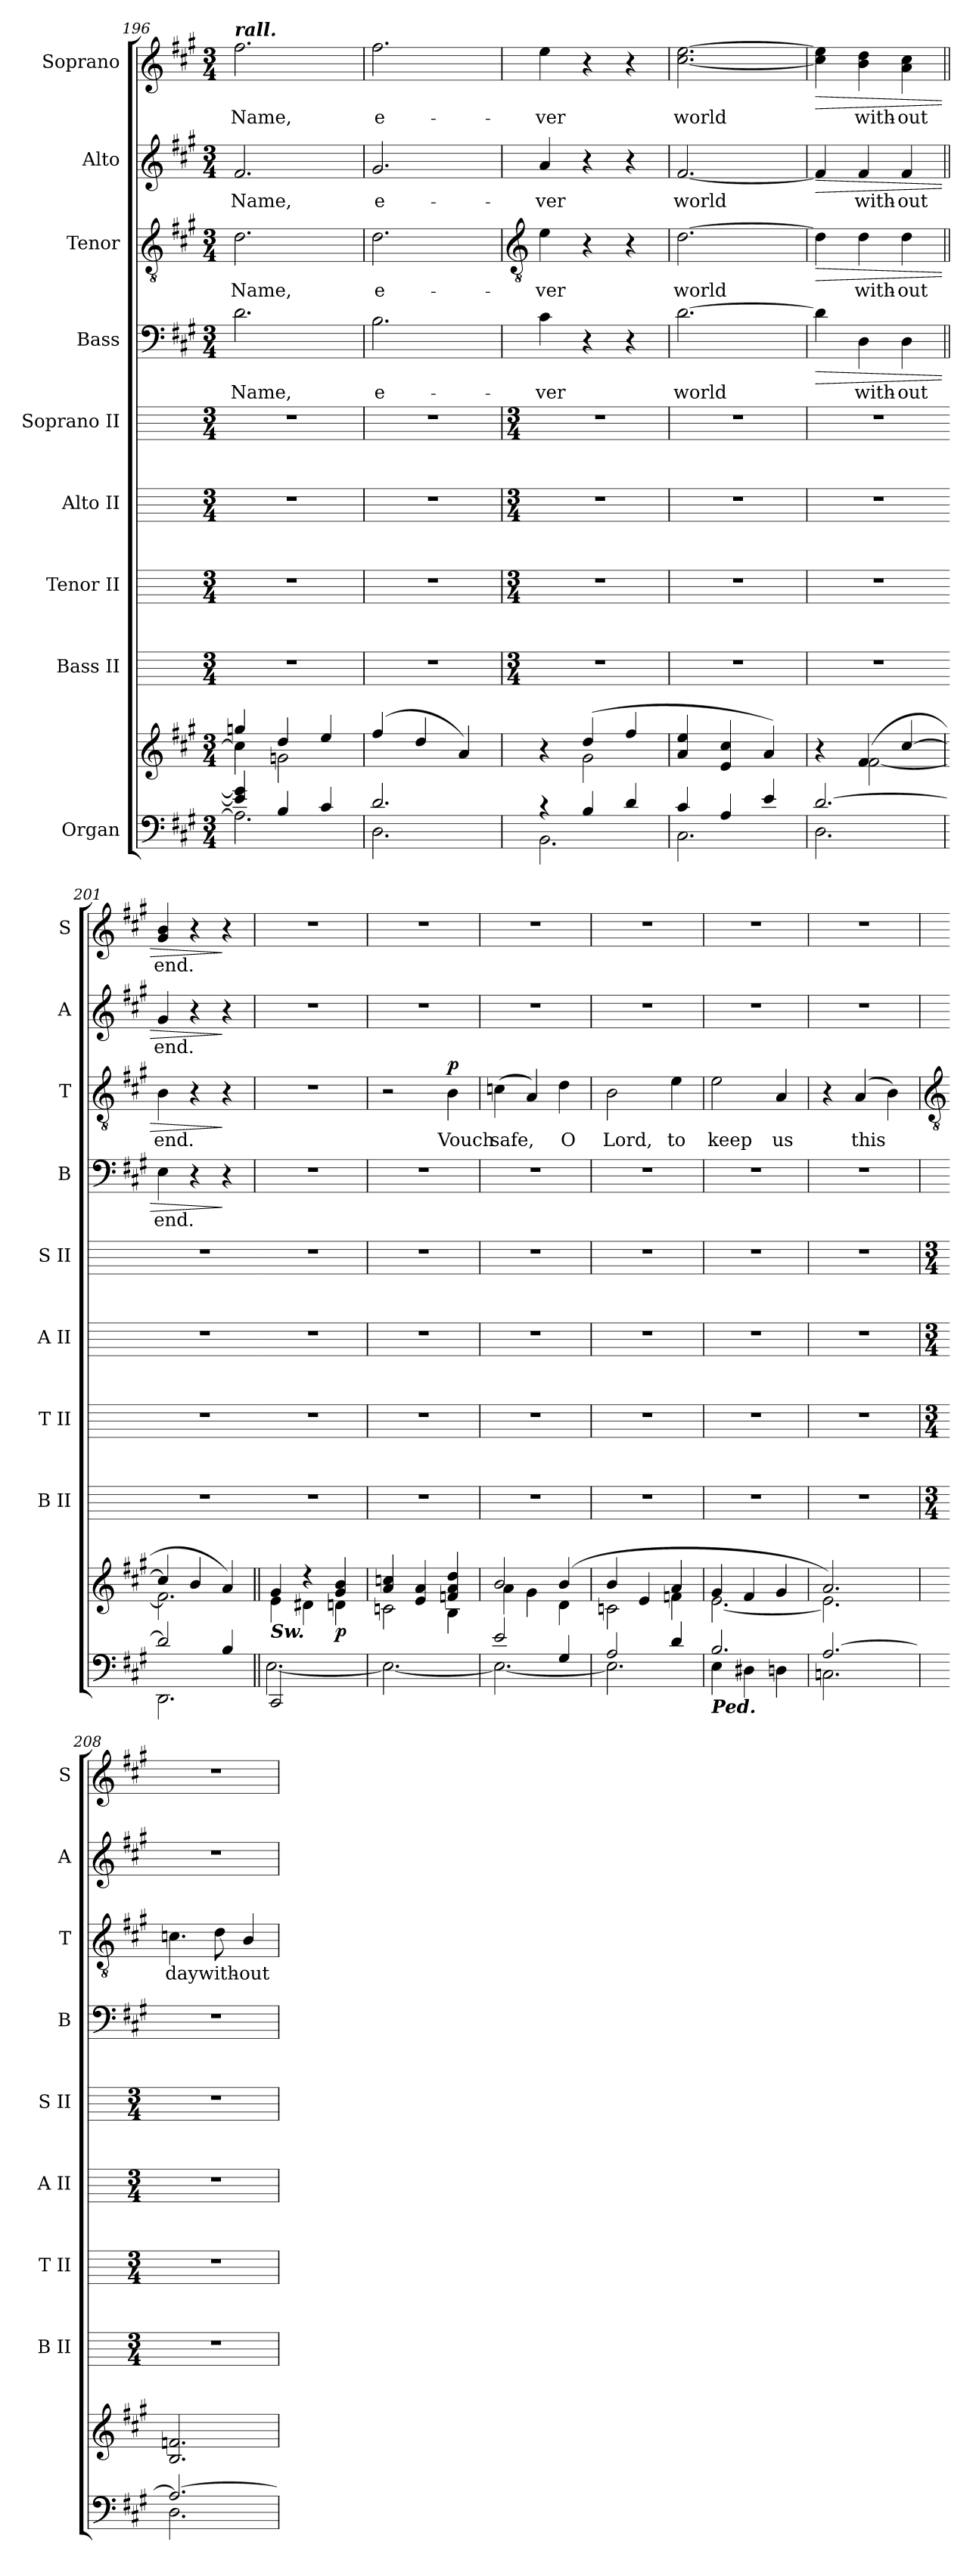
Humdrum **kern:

**kern	**kern	**dynam	**kern	**kern	**kern	**kern	**kern	**text	**dynam	**kern	**text	**dynam	**kern	**text	**dynam	**kern	**text	**dynam
*part9	*part9	*part9	*part8	*part7	*part6	*part5	*part4	*part4	*part4	*part3	*part3	*part3	*part2	*part2	*part2	*part1	*part1	*part1
*staff10	*staff9	*staff9/10	*staff8	*staff7	*staff6	*staff5	*staff4	*staff4	*staff4	*staff3	*staff3	*staff3	*staff2	*staff2	*staff2	*staff1	*staff1	*staff1
*I"Organ	*	*	*I"Bass II	*I"Tenor II	*I"Alto II	*I"Soprano II	*I"Bass	*	*	*I"Tenor	*	*	*I"Alto	*	*	*I"Soprano	*	*
*	*	*	*I'B II	*I'T II	*I'A II	*I'S II	*I'B	*	*	*I'T	*	*	*I'A	*	*	*I'S	*	*
*clefF4	*clefG2	*	*	*	*	*	*clefF4	*	*	*clefGv2	*	*	*clefG2	*	*	*clefG2	*	*
*k[f#c#g#]	*k[f#c#g#]	*	*	*	*	*	*k[f#c#g#]	*	*	*k[f#c#g#]	*	*	*k[f#c#g#]	*	*	*k[f#c#g#]	*	*
*A:	*A:	*	*	*	*	*	*A:	*	*	*A:	*	*	*A:	*	*	*A:	*	*
*M3/4	*M3/4	*	*M3/4	*M3/4	*M3/4	*M3/4	*M3/4	*	*	*M3/4	*	*	*M3/4	*	*	*M3/4	*	*
=196	=196	=196	=196	=196	=196	=196	=196	=196	=196	=196	=196	=196	=196	=196	=196	=196	=196	=196
*^	*^	*	*	*	*	*	*	*	*	*	*	*	*	*	*	*	*	*
!	!	!	!	!	!	!	!	!	!	!	!	!	!	!	!	!	!	!LO:TX:a:Bi:t=rall.	!	!
!	!	!	!	!	!	!	!	!	!	!LO:LY:b	!	!	!LO:LY:b	!	!	!LO:LY:b	!	!	!LO:LY:b	!
4e/] 4g/]	2.A\]	4ggn/	4cc#\]	.	2.r	2.r	2.r	2.r	2.d	Name,	.	2.d	Name,	.	2.f#	Name,	.	2.ff#	Name,	.
4B/	.	4dd/	2gn\	.	.	.	.	.	.	.	.	.	.	.	.	.	.	.	.	.
4c#/	.	4ee/	.	.	.	.	.	.	.	.	.	.	.	.	.	.	.	.	.	.
=197	=197	=197	=197	=197	=197	=197	=197	=197	=197	=197	=197	=197	=197	=197	=197	=197	=197	=197	=197	=197
!	!	!	!	!	!	!	!	!	!	!LO:LY:b	!	!	!LO:LY:b	!	!	!LO:LY:b	!	!	!LO:LY:b	!
2.d/	2.D\	(4ff#/	2.ryy	.	2.r	2.r	2.r	2.r	2.B	e-	.	2.d	e-	.	2.g#	e-	.	2.ff#	e-	.
.	.	4dd/	.	.	.	.	.	.	.	.	.	.	.	.	.	.	.	.	.	.
.	.	4a/)	.	.	.	.	.	.	.	.	.	.	.	.	.	.	.	.	.	.
!!LO:LB:g=z
=198	=198	=198	=198	=198	=198	=198	=198	=198	=198	=198	=198	=198	=198	=198	=198	=198	=198	=198	=198	=198
*	*	*	*	*	*	*	*	*	*	*	*	*clefGv2	*	*	*	*	*	*	*	*
*	*	*	*	*	*M3/4	*M3/4	*M3/4	*M3/4	*	*	*	*	*	*	*	*	*	*	*	*
!	!	!	!	!	!	!	!	!	!	!LO:LY:b	!	!	!LO:LY:b	!	!	!LO:LY:b	!	!	!LO:LY:b	!
4r	2.BB\	4r	4ryy	.	2.r	2.r	2.r	2.r	4c#	-ver	.	4e	-ver	.	4a	-ver	.	4ee	-ver	.
4B/	.	(>4dd/	2g#\	.	.	.	.	.	4r	.	.	4r	.	.	4r	.	.	4r	.	.
4d/	.	4ff#/	.	.	.	.	.	.	4r	.	.	4r	.	.	4r	.	.	4r	.	.
!!LO:LB:g=z
=199	=199	=199	=199	=199	=199	=199	=199	=199	=199	=199	=199	=199	=199	=199	=199	=199	=199	=199	=199	=199
!	!	!	!	!	!	!	!	!	!	!LO:LY:b	!	!	!LO:LY:b	!	!	!LO:LY:b	!	!	!LO:LY:b	!
4c#/	2.C#\	4a/ 4ee/	2.ryy	.	2.r	2.r	2.r	2.r	[2.d	world	.	[2.d	world	.	[2.f#	world	.	[2.cc# [2.ee	world	.
4A/	.	4e/ 4cc#/	.	.	.	.	.	.	.	.	.	.	.	.	.	.	.	.	.	.
4e/	.	4a/)	.	.	.	.	.	.	.	.	.	.	.	.	.	.	.	.	.	.
=200	=200	=200	=200	=200	=200	=200	=200	=200	=200	=200	=200	=200	=200	=200	=200	=200	=200	=200	=200	=200
!	!	!	!	!	!	!	!	!	!	!	!LO:HP:b	!	!	!LO:HP:b	!	!	!LO:HP:b	!	!	!LO:HP:b
[2.d/	2.D\	4r	4ryy	.	2.r	2.r	2.r	2.r	4d]	.	>	4d]	.	>	4f#]	.	>	4cc#] 4ee]	.	>
!	!	!	!	!	!	!	!	!	!	!LO:LY:b	!	!	!LO:LY:b	!	!	!LO:LY:b	!	!	!LO:LY:b	!
.	.	(>4f#/	[2f#\	.	.	.	.	.	4D	with-	.	4d	with-	.	4f#	with-	.	4b 4dd	with-	.
!	!	!	!	!	!	!	!	!	!	!LO:LY:b	!	!	!LO:LY:b	!	!	!LO:LY:b	!	!	!LO:LY:b	!
.	.	[4cc#/	.	.	.	.	.	.	4D	-out	.	4d	-out	.	4f#	-out	.	4a 4cc#	-out	.
=201	=201	=201	=201	=201||	=201||	=201||	=201||	=201||	=201||	=201||	=201||	=201||	=201||	=201||	=201||	=201||	=201||	=201||	=201||	=201||
!	!	!	!	!	!	!	!	!	!	!LO:LY:b	!	!	!LO:LY:b	!	!	!LO:LY:b	!	!	!LO:LY:b	!
2d/]	2.DD\	4cc#/]	2.f#\]	.	2.r	2.r	2.r	2.r	4E	end.	.	4B	end.	.	4g#	end.	.	4g# 4b	end.	.
.	.	4b/	.	.	.	.	.	.	4r	.	.	4r	.	.	4r	.	.	4r	.	.
4B/	.	4a/)	.	.	.	.	.	.	4r	.	]	4r	.	]	4r	.	]	4r	.	]
=202||	=202||	=202||	=202||	=202	=202	=202	=202	=202	=202	=202	=202	=202	=202	=202	=202	=202	=202	=202	=202	=202
!	!	!LO:TX:b:Bi:t=Sw.	!	!	!	!	!	!	!	!	!	!	!	!	!	!	!	!	!	!
!	!	!	!	!	!	!	!	!	!LO:N:vis=1	!	!	!LO:N:vis=1	!	!	!LO:N:vis=1	!	!	!LO:N:vis=1	!	!
2CC#/	[2.E\	4g#/	4e\	.	2.r	2.r	2.r	2.r	2.r	.	.	2.r	.	.	2.r	.	.	2.r	.	.
.	.	4r	4d#X\	.	.	.	.	.	.	.	.	.	.	.	.	.	.	.	.	.
!	!	!	!	!LO:DY:b	!	!	!	!	!	!	!	!	!	!	!	!	!	!	!	!
4ryy	.	4g#/ 4b/	4dn\	p	.	.	.	.	.	.	.	.	.	.	.	.	.	.	.	.
=203	=203	=203	=203	=203	=203	=203	=203	=203	=203	=203	=203	=203	=203	=203	=203	=203	=203	=203	=203	=203
!LO:N:vis=1	!	!	!	!	!	!	!	!	!LO:N:vis=1	!	!	!	!	!	!LO:N:vis=1	!	!	!LO:N:vis=1	!	!
2.ryy	2.E\_	4a/ 4ccn/	2cn\	.	2.r	2.r	2.r	2.r	2.r	.	.	2r	.	.	2.r	.	.	2.r	.	.
.	.	4e/ 4a/	.	.	.	.	.	.	.	.	.	.	.	.	.	.	.	.	.	.
!	!	!	!	!	!	!	!	!	!	!	!	!	!LO:LY:b	!LO:DY:b	!	!	!	!	!	!
.	.	4fn/ 4a/ 4dd/	4B\	.	.	.	.	.	.	.	.	4B	Vouch-	p	.	.	.	.	.	.
=204	=204	=204	=204	=204	=204	=204	=204	=204	=204	=204	=204	=204	=204	=204	=204	=204	=204	=204	=204	=204
!	!	!	!	!	!	!	!	!	!LO:N:vis=1	!	!	!	!LO:LY:b	!	!LO:N:vis=1	!	!	!LO:N:vis=1	!	!
2e/	2.E\_	2b/	4a\	.	2.r	2.r	2.r	2.r	2.r	.	.	(<4cn	-safe,	.	2.r	.	.	2.r	.	.
.	.	.	4g#\	.	.	.	.	.	.	.	.	4A)	.	.	.	.	.	.	.	.
!	!	!	!	!	!	!	!	!	!	!	!	!	!LO:LY:b	!	!	!	!	!	!	!
4G#/	.	(>4b/	4d\	.	.	.	.	.	.	.	.	4d	O	.	.	.	.	.	.	.
=205	=205	=205	=205	=205	=205	=205	=205	=205	=205	=205	=205	=205	=205	=205	=205	=205	=205	=205	=205	=205
!	!	!	!	!	!	!	!	!	!LO:N:vis=1	!	!	!	!LO:LY:b	!	!LO:N:vis=1	!	!	!LO:N:vis=1	!	!
2A/	2.E\]	4b/	2cn\	.	2.r	2.r	2.r	2.r	2.r	.	.	2B	Lord,	.	2.r	.	.	2.r	.	.
.	.	4e/	.	.	.	.	.	.	.	.	.	.	.	.	.	.	.	.	.	.
!	!	!	!	!	!	!	!	!	!	!	!	!	!LO:LY:b	!	!	!	!	!	!	!
4d/	.	4a/	4fn\	.	.	.	.	.	.	.	.	4e	to	.	.	.	.	.	.	.
=206	=206	=206	=206	=206	=206	=206	=206	=206	=206	=206	=206	=206	=206	=206	=206	=206	=206	=206	=206	=206
!LO:TX:b:Bi:t=Ped.	!	!	!	!	!	!	!	!	!	!	!	!	!	!	!	!	!	!	!	!
!	!	!	!	!	!	!	!	!	!LO:N:vis=1	!	!	!	!LO:LY:b	!	!LO:N:vis=1	!	!	!LO:N:vis=1	!	!
2.B/	4E\	4g#/	[2.e\	.	2.r	2.r	2.r	2.r	2.r	.	.	2e	keep	.	2.r	.	.	2.r	.	.
.	4D#X\	4f#/	.	.	.	.	.	.	.	.	.	.	.	.	.	.	.	.	.	.
!	!	!	!	!	!	!	!	!	!	!	!	!	!LO:LY:b	!	!	!	!	!	!	!
.	4Dn\	4g#/	.	.	.	.	.	.	.	.	.	4A	us	.	.	.	.	.	.	.
=207	=207	=207	=207	=207	=207	=207	=207	=207	=207	=207	=207	=207	=207	=207	=207	=207	=207	=207	=207	=207
!	!	!	!	!	!	!	!	!	!LO:N:vis=1	!	!	!	!	!	!LO:N:vis=1	!	!	!LO:N:vis=1	!	!
[2.A/	2.Cn\	2.a/)	2.e\]	.	2.r	2.r	2.r	2.r	2.r	.	.	4r	.	.	2.r	.	.	2.r	.	.
!	!	!	!	!	!	!	!	!	!	!	!	!	!LO:LY:b	!	!	!	!	!	!	!
.	.	.	.	.	.	.	.	.	.	.	.	(<4A	this	.	.	.	.	.	.	.
.	.	.	.	.	.	.	.	.	.	.	.	4B)	.	.	.	.	.	.	.	.
!!LO:LB:g=z
=208	=208	=208	=208	=208	=208	=208	=208	=208	=208	=208	=208	=208	=208	=208	=208	=208	=208	=208	=208	=208
*	*	*	*	*	*	*	*	*	*	*	*	*clefGv2	*	*	*	*	*	*	*	*
*	*	*	*	*	*M3/4	*M3/4	*M3/4	*M3/4	*	*	*	*	*	*	*	*	*	*	*	*
!	!	!	!	!	!	!	!	!	!LO:N:vis=1	!	!	!	!LO:LY:b	!	!LO:N:vis=1	!	!	!LO:N:vis=1	!	!
2.A/_	2.D\	2.B/ 2.fn/	2.ryy	.	2.r	2.r	2.r	2.r	2.r	.	.	4.cn	day	.	2.r	.	.	2.r	.	.
!	!	!	!	!	!	!	!	!	!	!	!	!	!LO:LY:b	!	!	!	!	!	!	!
.	.	.	.	.	.	.	.	.	.	.	.	8d	with-	.	.	.	.	.	.	.
!	!	!	!	!	!	!	!	!	!	!	!	!	!LO:LY:b	!	!	!	!	!	!	!
.	.	.	.	.	.	.	.	.	.	.	.	4B/	-out	.	.	.	.	.	.	.
*v	*v	*	*	*	*	*	*	*	*	*	*	*	*	*	*	*	*	*	*	*
*	*v	*v	*	*	*	*	*	*	*	*	*	*	*	*	*	*	*	*	*
=	=	=	=	=	=	=	=	=	=	=	=	=	=	=	=	=	=	=
*-	*-	*-	*-	*-	*-	*-	*-	*-	*-	*-	*-	*-	*-	*-	*-	*-	*-	*-
